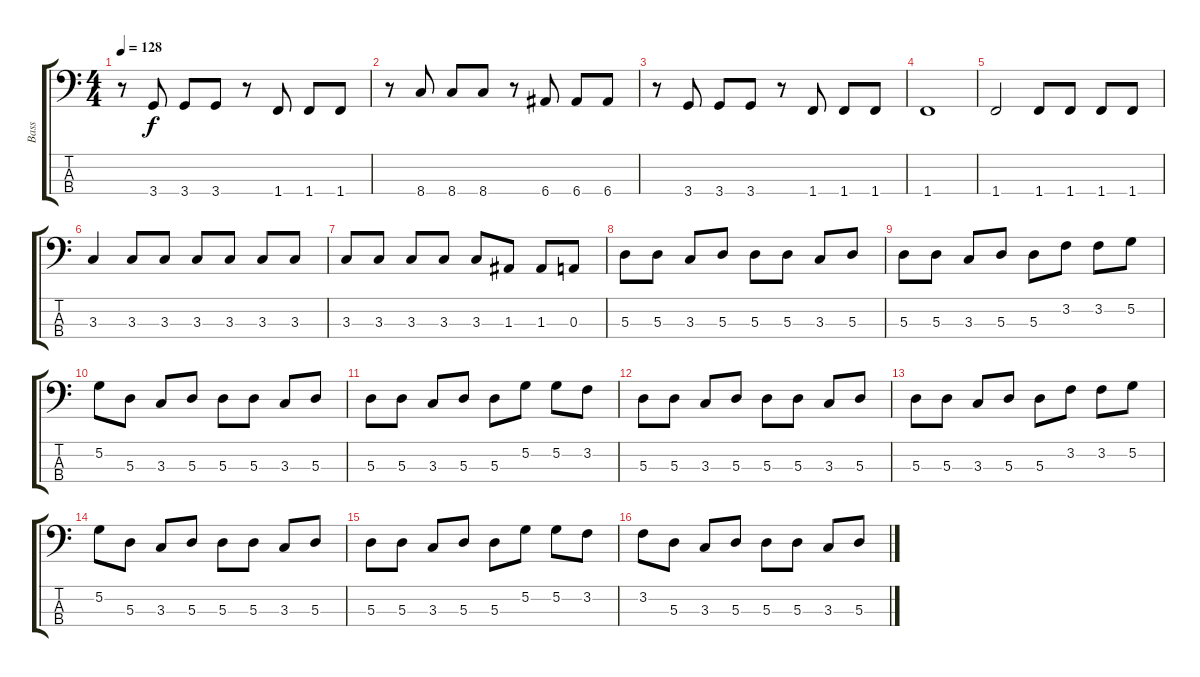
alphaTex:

\track ("Bass" "Bass") {instrument electricbassfinger}
\staff {score tabs}
\tuning (G2 D2 A1 E1) {hide}
\ts (4 4)
\tempo 128
\clef f4
\ks c
r.8{dy f} 3.4.8 3.4.8 3.4.8 r.8 1.4.8 1.4.8 1.4.8 |
r.8 8.4.8 8.4.8 8.4.8 r.8 6.4.8 6.4.8 6.4.8 |
r.8 3.4.8 3.4.8 3.4.8 r.8 1.4.8 1.4.8 1.4.8 |
1.4.1 |
1.4.2 1.4.8 1.4.8 1.4.8 1.4.8 |
3.3.4 3.3.8 3.3.8 3.3.8 3.3.8 3.3.8 3.3.8 |
3.3.8 3.3.8 3.3.8 3.3.8 3.3.8 1.3.8 1.3.8 0.3.8 |
5.3.8 5.3.8 3.3.8 5.3.8 5.3.8 5.3.8 3.3.8 5.3.8 |
5.3.8 5.3.8 3.3.8 5.3.8 5.3.8 3.2.8 3.2.8 5.2.8 |
5.2.8 5.3.8 3.3.8 5.3.8 5.3.8 5.3.8 3.3.8 5.3.8 |
5.3.8 5.3.8 3.3.8 5.3.8 5.3.8 5.2.8 5.2.8 3.2.8 |
5.3.8 5.3.8 3.3.8 5.3.8 5.3.8 5.3.8 3.3.8 5.3.8 |
5.3.8 5.3.8 3.3.8 5.3.8 5.3.8 3.2.8 3.2.8 5.2.8 |
5.2.8 5.3.8 3.3.8 5.3.8 5.3.8 5.3.8 3.3.8 5.3.8 |
5.3.8 5.3.8 3.3.8 5.3.8 5.3.8 5.2.8 5.2.8 3.2.8 |
3.2.8 5.3.8 3.3.8 5.3.8 5.3.8 5.3.8 3.3.8 5.3.8
